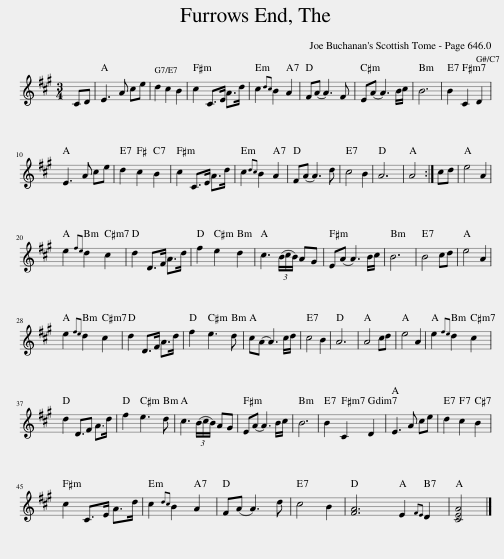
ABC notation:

X:1
L:1/8
M:3/4
I:linebreak $
K:A
V:1 treble
V:1
 CD | E3 A ce | d2 c2 B2 | c2 C>E A>d | c2{dc} B2 A2 | %5
 F(A A3) F | E(A A3) B/c/ | B6 | B2 C2 D2 |$ E3 A ce | %10
 d2 c2 B2 | c2 C>E A>d | c2{dc} B2 A2 | F(A A3) d | c4 B2 | %15
 A6 | A4 :| cd | e4 A2 |$ e2{fe} d2 c2 | %20
 d2 D>F A>d | f2 e2 d2 | c3 (3(B/c/B/) AG | E(A A3) B/c/ | B6 | %25
 B4 cd | e4 A2 |$ e2{fe} d2 c2 | d2 D>F A>d | f2 e3 d | %30
 c(A A3) c/d/ | c4 B2 | A6 | A4 cd | e4 A2 | %35
 e2{fe} d2 c2 |$ d2 D3/2F A>d | f2 e3 d | c3 (3(B/c/B/) AG | E(A A3) B/c/ | %40
 B6 | B2 C2 D2 | E3 A ce | d2 c2 B2 |$ c2 C>E A>d | %45
 c2{dc} B2 A2 | F(A A3) d | c4 B2 | [FA]6 E2{FE} D2 | [CEA]4 |] %50
